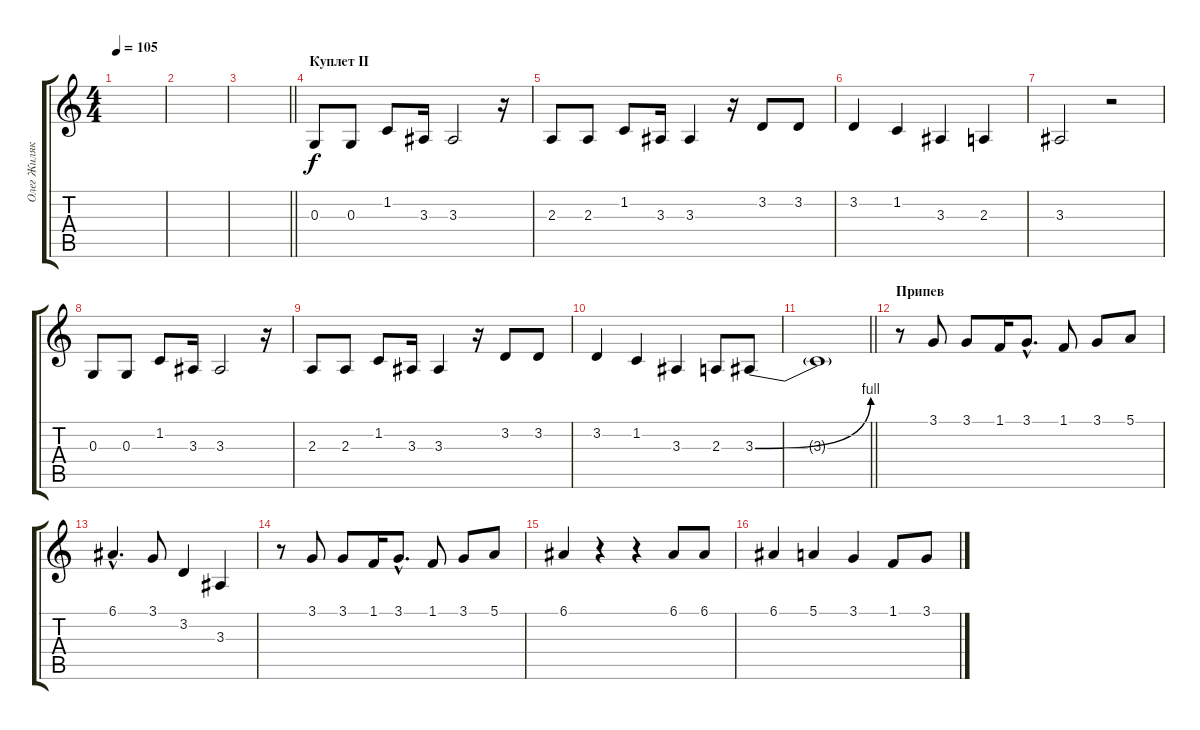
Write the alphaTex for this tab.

\track ("Олег Жиляков" "Олег Жиляк") {instrument lead2sawtooth}
\staff {score tabs}
\tuning (E4 B3 G3 D3 A2 E2) {hide}
\ts (4 4)
\tempo 105
\clef g2
\ks c
|
|
\barLineRight lightlight
|
\section ("" "Куплет II")
0.3.8 0.3.8 1.2.8 3.3.16 3.3.2 r.16 |
2.3.8 2.3.8 1.2.8 3.3.16 3.3.4 r.16 3.2.8 3.2.8 |
3.2.4 1.2.4 3.3.4 2.3.4 |
3.3.2 r.2 |
0.3.8 0.3.8 1.2.8 3.3.16 3.3.2 r.16 |
2.3.8 2.3.8 1.2.8 3.3.16 3.3.4 r.16 3.2.8 3.2.8 |
3.2.4 1.2.4 3.3.4 2.3.8 3.3{be (bend 0 0 60 4)}.8 |
\barLineRight lightlight
3.3{t}.1 |
\section ("" "Припев")
r.8 3.1.8 3.1.8 1.1.16 3.1{hac}.8{d} 1.1.8 3.1.8 5.1.8 |
6.1{hac}.4{d} 3.1.8 3.2.4 3.3.4 |
r.8 3.1.8 3.1.8 1.1.16 3.1{hac}.8{d} 1.1.8 3.1.8 5.1.8 |
6.1.4 r.4 r.4 6.1.8 6.1.8 |
6.1.4 5.1.4 3.1.4 1.1.8 3.1.8
